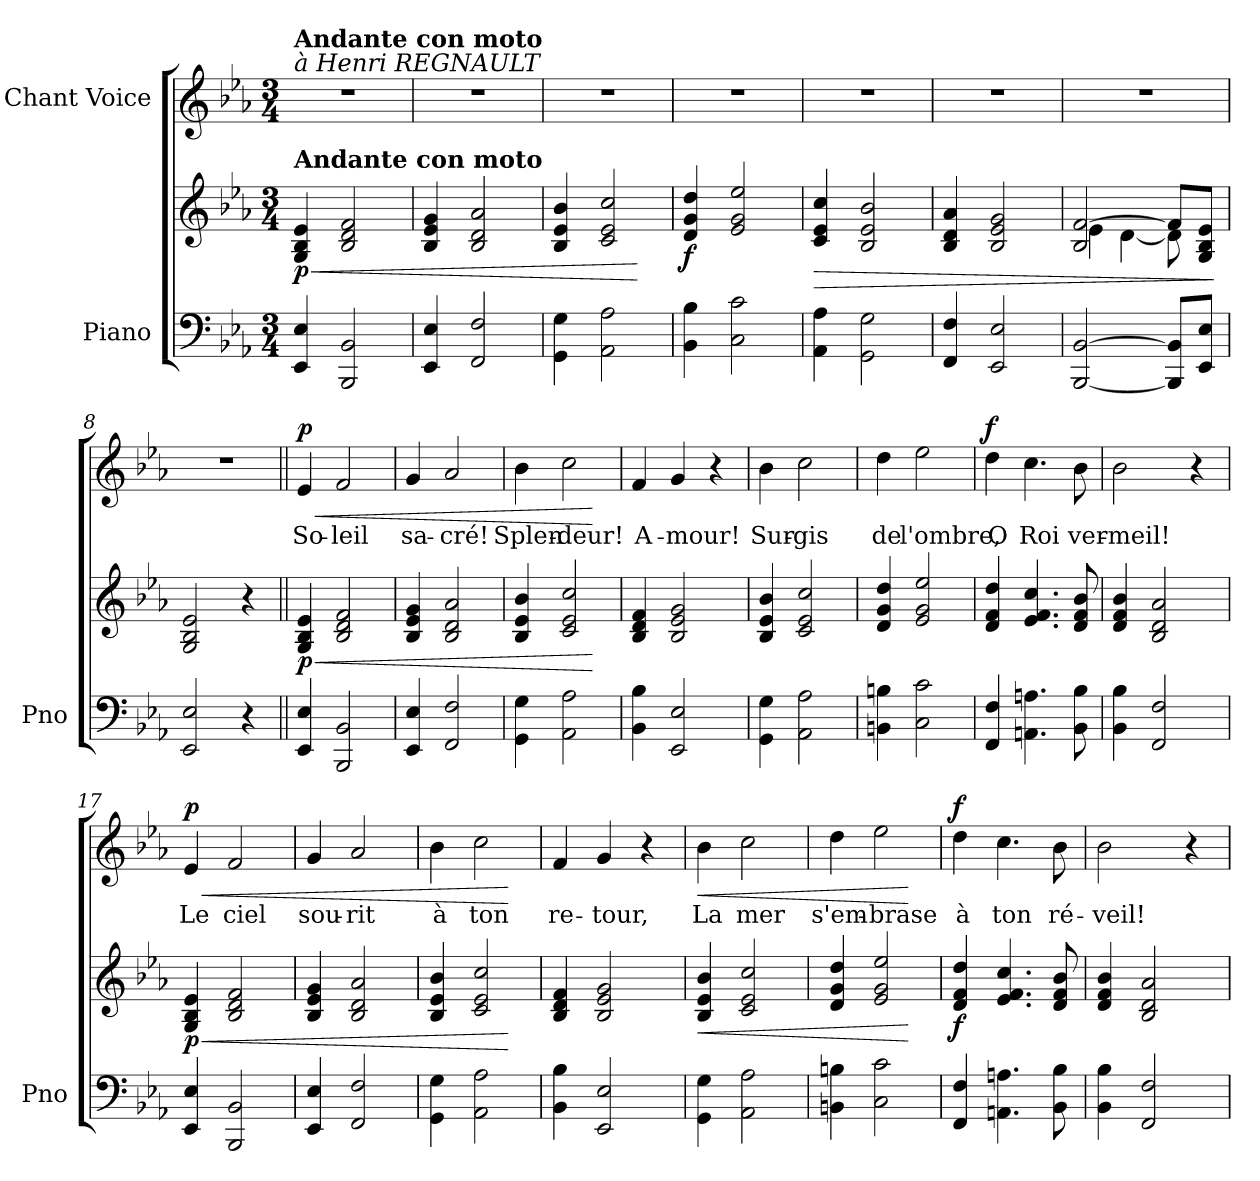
**kern	**kern	**dynam	**kern	**text	**dynam
*part2	*part2	*part2	*part1	*part1	*part1
*staff3	*staff2	*staff2/3	*staff1	*staff1	*staff1
*I"Piano	*	*	*I"Chant Voice	*	*
*I'Pno	*	*	*	*	*
*clefF4	*clefG2	*	*clefG2	*	*
*k[b-e-a-]	*k[b-e-a-]	*	*k[b-e-a-]	*	*
*M3/4	*M3/4	*	*M3/4	*	*
*MM90	*MM90	*	*MM90	*	*
=1	=1	=1	=1	=1	=1
!	!	!	!LO:TX:a:i:t=à Henri REGNAULT	!	!
!	!	!	!LO:TX:a:B:t=Andante con moto	!	!
!	!LO:TX:a:B:t=Andante con moto	!	!	!	!
!	!	!LO:HP:b	!	!	!
!	!	!LO:DY:n=1:b	!	!	!
4EE-/ 4E-/	4G/ 4B-/ 4e-/	< p	2.r	.	.
2BBB-/ 2BB-/	2B-/ 2d/ 2f/	.	.	.	.
=2	=2	=2	=2	=2	=2
4EE-/ 4E-/	4B-/ 4e-/ 4g/	.	2.r	.	.
2FF/ 2F/	2B-/ 2d/ 2a-/	.	.	.	.
=3	=3	=3	=3	=3	=3
4GG\ 4G\	4B-/ 4e-/ 4b-/	.	2.r	.	.
2AA-\ 2A-\	2c/ 2e-/ 2cc/	.	.	.	.
.	.	[	.	.	.
=4	=4	=4	=4	=4	=4
!	!	!LO:DY:b	!	!	!
4BB-\ 4B-\	4d/ 4g/ 4dd/	f	2.r	.	.
2C\ 2c\	2e-/ 2g/ 2ee-/	.	.	.	.
=5	=5	=5	=5	=5	=5
!	!	!LO:HP:b	!	!	!
4AA-\ 4A-\	4c/ 4e-/ 4cc/	>	2.r	.	.
2GG\ 2G\	2B-/ 2e-/ 2b-/	.	.	.	.
=6	=6	=6	=6	=6	=6
4FF/ 4F/	4B-/ 4d/ 4a-/	.	2.r	.	.
2EE-/ 2E-/	2B-/ 2e-/ 2g/	.	.	.	.
=7	=7	=7	=7	=7	=7
*	*^	*	*	*	*
[2BBB-/ [2BB-/	2B-/ [2f/	4e-\	.	2.r	.	.
.	.	[4d\	.	.	.	.
8BBB-/] 8BB-/]L	8f/L]	8d\]	.	.	.	.
8EE-/ 8E-/J	8G/ 8B-/ 8e-/J	8ryy	.	.	.	.
*	*v	*v	*	*	*	*
.	.	]	.	.	.
=8	=8	=8	=8	=8	=8
2EE-/ 2E-/	2G/ 2B-/ 2e-/	.	2.r	.	.
4r	4r	.	.	.	.
=9||	=9||	=9||	=9||	=9||	=9||
!	!	!LO:HP:b	!	!	!LO:HP:b
!	!	!LO:DY:n=1:b	!	!	!LO:DY:n=1:a
4EE-/ 4E-/	4G/ 4B-/ 4e-/	< p	4e-/	So-	< p
2BBB-/ 2BB-/	2B-/ 2d/ 2f/	.	2f/	-leil	.
=10	=10	=10	=10	=10	=10
4EE-/ 4E-/	4B-/ 4e-/ 4g/	.	4g/	sa-	.
2FF/ 2F/	2B-/ 2d/ 2a-/	.	2a-/	-cré!	.
=11	=11	=11	=11	=11	=11
4GG\ 4G\	4B-/ 4e-/ 4b-/	.	4b-\	Splen-	.
2AA-\ 2A-\	2c/ 2e-/ 2cc/	.	2cc\	-deur!	.
.	.	[	.	.	[
=12	=12	=12	=12	=12	=12
4BB-\ 4B-\	4B-/ 4d/ 4f/	.	4f/	A-	.
2EE-/ 2E-/	2B-/ 2e-/ 2g/	.	4g/	-mour!	.
.	.	.	4r	.	.
=13	=13	=13	=13	=13	=13
4GG\ 4G\	4B-/ 4e-/ 4b-/	.	4b-\	Sur-	.
2AA-\ 2A-\	2c/ 2e-/ 2cc/	.	2cc\	-gis	.
=14	=14	=14	=14	=14	=14
4BBn\ 4Bn\	4d/ 4g/ 4dd/	.	4dd\	de	.
2C\ 2c\	2e-/ 2g/ 2ee-/	.	2ee-\	l'ombre,	.
=15	=15	=15	=15	=15	=15
!	!	!	!	!	!LO:DY:a
4FF/ 4F/	4d/ 4f/ 4dd/	.	4dd\	O	f
4.AAn\ 4.An\	4.e-/ 4.f/ 4.cc/	.	4.cc\	Roi	.
8BB-\ 8B-\	8d/ 8f/ 8b-/	.	8b-\	ver-	.
=16	=16	=16	=16	=16	=16
4BB-\ 4B-\	4d/ 4f/ 4b-/	.	2b-\	-meil!	.
2FF/ 2F/	2B-/ 2d/ 2a-/	.	.	.	.
.	.	.	4r	.	.
=17	=17	=17	=17	=17	=17
!	!	!LO:HP:b	!	!	!LO:HP:b
!	!	!LO:DY:n=1:b	!	!	!LO:DY:n=1:a
4EE-/ 4E-/	4G/ 4B-/ 4e-/	< p	4e-/	Le	< p
2BBB-/ 2BB-/	2B-/ 2d/ 2f/	.	2f/	ciel	.
=18	=18	=18	=18	=18	=18
4EE-/ 4E-/	4B-/ 4e-/ 4g/	.	4g/	sou-	.
2FF/ 2F/	2B-/ 2d/ 2a-/	.	2a-/	-rit	.
=19	=19	=19	=19	=19	=19
4GG\ 4G\	4B-/ 4e-/ 4b-/	.	4b-\	à	.
2AA-\ 2A-\	2c/ 2e-/ 2cc/	.	2cc\	ton	.
.	.	[	.	.	[
=20	=20	=20	=20	=20	=20
4BB-\ 4B-\	4B-/ 4d/ 4f/	.	4f/	re-	.
2EE-/ 2E-/	2B-/ 2e-/ 2g/	.	4g/	-tour,	.
.	.	.	4r	.	.
=21	=21	=21	=21	=21	=21
!	!	!LO:HP:b	!	!	!LO:HP:b
4GG\ 4G\	4B-/ 4e-/ 4b-/	<	4b-\	La	<
2AA-\ 2A-\	2c/ 2e-/ 2cc/	.	2cc\	mer	.
=22	=22	=22	=22	=22	=22
4BBn\ 4Bn\	4d/ 4g/ 4dd/	.	4dd\	s'em-	.
2C\ 2c\	2e-/ 2g/ 2ee-/	.	2ee-\	-brase	.
.	.	[	.	.	[
=23	=23	=23	=23	=23	=23
!	!	!LO:DY:b	!	!	!LO:DY:a
4FF/ 4F/	4d/ 4f/ 4dd/	f	4dd\	à	f
4.AAn\ 4.An\	4.e-/ 4.f/ 4.cc/	.	4.cc\	ton	.
8BB-\ 8B-\	8d/ 8f/ 8b-/	.	8b-\	ré-	.
=24	=24	=24	=24	=24	=24
4BB-\ 4B-\	4d/ 4f/ 4b-/	.	2b-\	-veil!	.
2FF/ 2F/	2B-/ 2d/ 2a-/	.	.	.	.
.	.	.	4r	.	.
=	=	=	=	=	=
*-	*-	*-	*-	*-	*-
